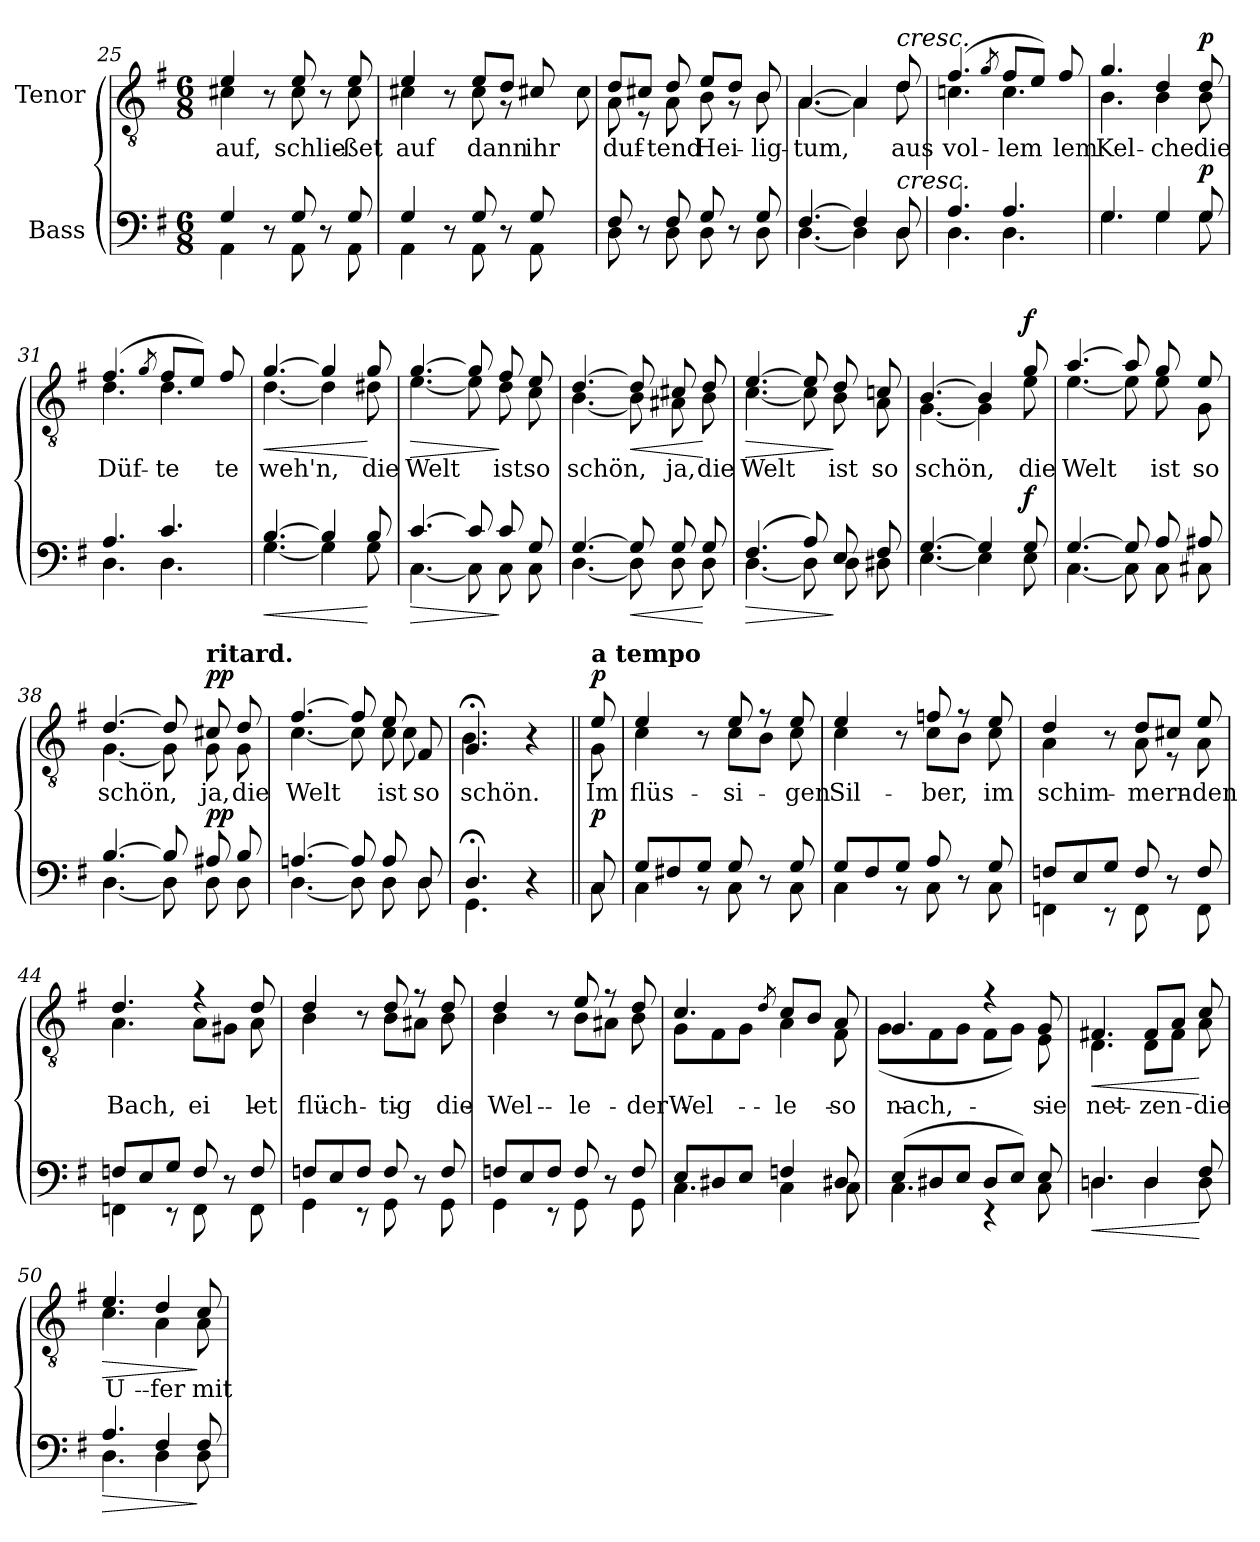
**kern	**dynam	**kern	**text	**dynam
*part2	*part2	*part1	*part1	*part1
*staff2	*staff2	*staff1	*staff1	*staff1
*I"Bass	*	*I"Tenor	*	*
*clefF4	*	*clefGv2	*	*
*k[f#]	*	*k[f#]	*	*
*M6/8	*	*M6/8	*	*
=25	=25	=25	=25	=25
*^	*	*^	*	*
4G/	4AA\	.	4e/	4c#X\	auf,	.
8r	8ryy	.	8r	8ryy	.	.
8G/	8AA\	.	8e/	8c#\	schlie-	.
8r	8ryy	.	8r	8ryy	.	.
8G/	8AA\	.	8e/	8c#\	-ßet	.
=26	=26	=26	=26	=26	=26	=26
4G/	4AA\	.	4e/	4c#X\	auf	.
8r	8ryy	.	8r	8ryy	.	.
8G/	8AA\	.	8e/L	8c#\	dann	.
8r	8ryy	.	8d/J	8r	.	.
8G/	8AA\	.	8c#X/	8c#\	ihr	.
=27	=27	=27	=27	=27	=27	=27
8F#/	8D\	.	8d/L	8A\	duf-	.
8r	8ryy	.	8c#X/J	8r	.	.
8F#/	8D\	.	8d/	8A\	-tend	.
8G/	8D\	.	8e/L	8B\	Hei-	.
8r	8ryy	.	8d/J	8r	.	.
8G/	8D\	.	8B/	8B\	-lig-	.
!!LO:LB:g=z	!!
=28	=28	=28	=28	=28	=28	=28
[4.F#/	[4.D\	.	[4.A/	[4.A\	-tum,	.
4F#/]	4D\]	.	4A/]	4A\]	.	.
!	!	!	!LO:TX:a:i:t=cresc.	!	!	!
!LO:TX:a:i:t=cresc.	!	!	!	!	!	!
8D/	8D\	.	8d/	8d\	aus	.
=29	=29	=29	=29	=29	=29	=29
4.A/	4.D\	.	(4.f#/	4.cn\	vol-	.
.	.	.	8qg/	.	.	.
4.A/	4.D\	.	8f#/L	4.c\	-lem	.
.	.	.	8e/J)	.	.	.
.	.	.	8f#/	.	-lem	.
=30	=30	=30	=30	=30	=30	=30
4.G/	4.G\	.	4.g/	4.B\	Kel-	.
4G/	4G\	.	4d/	4B\	-che	.
!	!	!LO:DY:a	!	!	!	!LO:DY:a
8G/	8G\	p	8d/	8B\	die	p
=31	=31	=31	=31	=31	=31	=31
4.A/	4.D\	.	(4.f#/	4.d\	Düf-	.
.	.	.	8qg/	.	.	.
4.c/	4.D\	.	8f#/L	4.d\	-te	.
.	.	.	8e/J)	.	.	.
.	.	.	8f#/	.	-te	.
!!LO:LB:g=z	!!
=32	=32	=32	=32	=32	=32	=32
!	!	!LO:HP:b	!	!	!	!LO:HP:b
[4.B/	[4.G\	<	[4.g/	[4.d\	weh'n,	<
4B/]	4G\]	.	4g/]	4d\]	.	.
8B/	8G\	[	8g/	8d#X\	die	[
=33	=33	=33	=33	=33	=33	=33
!	!	!LO:HP:b	!	!	!	!LO:HP:b
[4.c/	[4.C\	>	[4.g/	[4.e\	Welt	>
8c/]	8C\]	.	8g/]	8e\]	.	.
8c/	8C\	]	8f#/	8d\	ist	]
8G/	8C\	.	8e/	8c\	so	.
=34	=34	=34	=34	=34	=34	=34
[4.G/	[4.D\	.	[4.d/	[4.B\	schön,	.
!	!	!LO:HP:b	!	!	!	!LO:HP:b
8G/]	8D\]	<	8d/]	8B\]	.	<
8G/	8D\	.	8c#X/	8A#X\	ja,	.
8G/	8D\	[	8d/	8B\	die	[
=35	=35	=35	=35	=35	=35	=35
!	!	!LO:HP:b	!	!	!	!LO:HP:b
(4.F#/	[4.D\	>	[4.e/	[4.c\	Welt	>
8A/)	8D\]	.	8e/]	8c\]	.	.
8E/	8D\	]	8d/	8B\	ist	]
8F#/	8D#X\	.	8cn/	8A\	so	.
!!LO:LB:g=z	!!
=36	=36	=36	=36	=36	=36	=36
[4.G/	[4.E\	.	[4.B/	[4.G\	schön,	.
4G/]	4E\]	.	4B/]	4G\]	.	.
!	!	!LO:DY:a	!	!	!	!LO:DY:a
8G/	8E\	f	8g/	8e\	die	f
=37	=37	=37	=37	=37	=37	=37
[4.G/	[4.C\	.	[4.a/	[4.e\	Welt	.
8G/]	8C\]	.	8a/]	8e\]	.	.
8A/	8C\	.	8g/	8e\	ist	.
8A#X/	8C#X\	.	8e/	8G\	so	.
=38	=38	=38	=38	=38	=38	=38
[4.B/	[4.D\	.	[4.d/	[4.G\	schön,	.
8B/]	8D\]	.	8d/]	8G\]	.	.
!	!	!	!LO:TX:a:B:t=ritard.	!	!	!
!	!	!LO:DY:a	!	!	!	!LO:DY:a
8A#X/	8D\	pp	8c#X/	8G\	ja,	pp
8B/	8D\	.	8d/	8G\	die	.
=39	=39	=39	=39	=39	=39	=39
[4.An/	[4.D\	.	[4.f#/	[4.c\	Welt	.
8A/]	8D\]	.	8f#/]	8c\]	.	.
8A/	8D\	.	8e/	8c\	ist	.
8D/	8D\	.	8F#/	8c\	so	.
=40	=40	=40	=40	=40	=40	=40
4.D;</	4.GG\	.	4.G;</	4.B\	schön.	.
4r	4ryy	.	4r	4ryy	.	.
!!LO:PB:g=z	!!
=40X3||	=40X3||	=40X3||	=40X3||	=40X3||	=40X3||	=40X3||
!	!	!	!LO:TX:a:B:t=a tempo	!	!	!
!	!	!LO:DY:a	!	!	!	!LO:DY:a
8C/	8C\	p	8e/	8G\	Im	p
=41	=41	=41	=41	=41	=41	=41
8G/L	4C\	.	4e/	4c\	flüs-	.
8F#X/	.	.	.	.	.	.
8G/J	8r	.	8r	8ryy	.	.
8G/	8C\	.	8e/	8c\L	-si-	.
8r	8ryy	.	8r	8B\J	.	.
8G/	8C\	.	8e/	8c\	-gen	.
=42	=42	=42	=42	=42	=42	=42
8G/L	4C\	.	4e/	4c\	Sil-	.
8F#/	.	.	.	.	.	.
8G/J	8r	.	8r	8ryy	.	.
8A/	8C\	.	8fn/	8c\L	-ber,	.
8r	8ryy	.	8r	8B\J	.	.
8G/	8C\	.	8e/	8c\	im	.
=43	=43	=43	=43	=43	=43	=43
8Fn/L	4FFn\	.	4d/	4A\	schim-	.
8E/	.	.	.	.	.	.
8G/J	8r	.	8r	8ryy	.	.
8F/	8FF\	.	8d/L	8A\	-mern-	.
8r	8ryy	.	8c#X/J	8r	.	.
8F/	8FF\	.	8e/	8A\	-den	.
!!LO:LB:g=z	!!
=44	=44	=44	=44	=44	=44	=44
8Fn/L	4FFn\	.	4.d/	4.A\	Bach,	.
8E/	.	.	.	.	.	.
8G/J	8r	.	.	.	.	.
8F/	8FF\	.	4r	8A\L	ei-	.
8r	8ryy	.	.	8G#X\J	.	.
8F/	8FF\	.	8d/	8A\	-let	.
=45	=45	=45	=45	=45	=45	=45
8Fn/L	4GG\	.	4d/	4B\	flüch-	.
8E/	.	.	.	.	.	.
8F/J	8r	.	8r	8ryy	.	.
8F/	8GG\	.	8d/	8B\L	-tig	.
8r	8ryy	.	8r	8A#X\J	.	.
8F/	8GG\	.	8d/	8B\	die	.
=46	=46	=46	=46	=46	=46	=46
8Fn/L	4GG\	.	4d/	4B\	Wel-	.
8E/	.	.	.	.	.	.
8F/J	8r	.	8r	8ryy	.	.
8F/	8GG\	.	8e/	8B\L	-le	.
8r	8ryy	.	8r	8A#X\J	.	.
8F/	8GG\	.	8d/	8B\	der	.
=47	=47	=47	=47	=47	=47	=47
8E/L	4.C\	.	4.c/	8G\L	Wel-	.
8D#X/	.	.	.	8F#\	.	.
8E/J	.	.	.	8G\J	.	.
.	.	.	8qd/	.	.	.
4Fn/	4C\	.	8c/L	4A\	-le	.
.	.	.	8B/J	.	.	.
8D#X/	8C\	.	8A/	8F#\	so	.
!!LO:LB:g=z	!!
=48	=48	=48	=48	=48	=48	=48
(8E/L	4.C\	.	4.G/	(8G\L	nach,	.
8D#X/	.	.	.	8F#\	.	.
8E/J	.	.	.	8G\J	.	.
8D#/L	4r	.	4r	8F#\L	.	.
8E/J)	.	.	.	8G\J)	.	.
8E/	8C\	.	8G/	8E\	sie	.
=49	=49	=49	=49	=49	=49	=49
!	!	!LO:HP:b	!	!	!	!LO:HP:b
4.Dn/	4.D\	<	4.F#X/	4.D\	net-	<
4D/	4D\	.	8F#/L	8D\L	-zen	.
.	.	.	8A/J	8F#\J	.	.
8F#/	8D\	[	8c/	8A\	die	[
=50	=50	=50	=50	=50	=50	=50
!	!	!LO:HP:b	!	!	!	!LO:HP:b
4.A/	4.D\	>	4.e/	4.c\	U-	>
4F#/	4D\	.	4d/	4A\	-fer	.
8F#/	8D\	]	8c/	8A\	mit	]
*v	*v	*	*	*	*	*
*	*	*v	*v	*	*
=	=	=	=	=
*-	*-	*-	*-	*-
